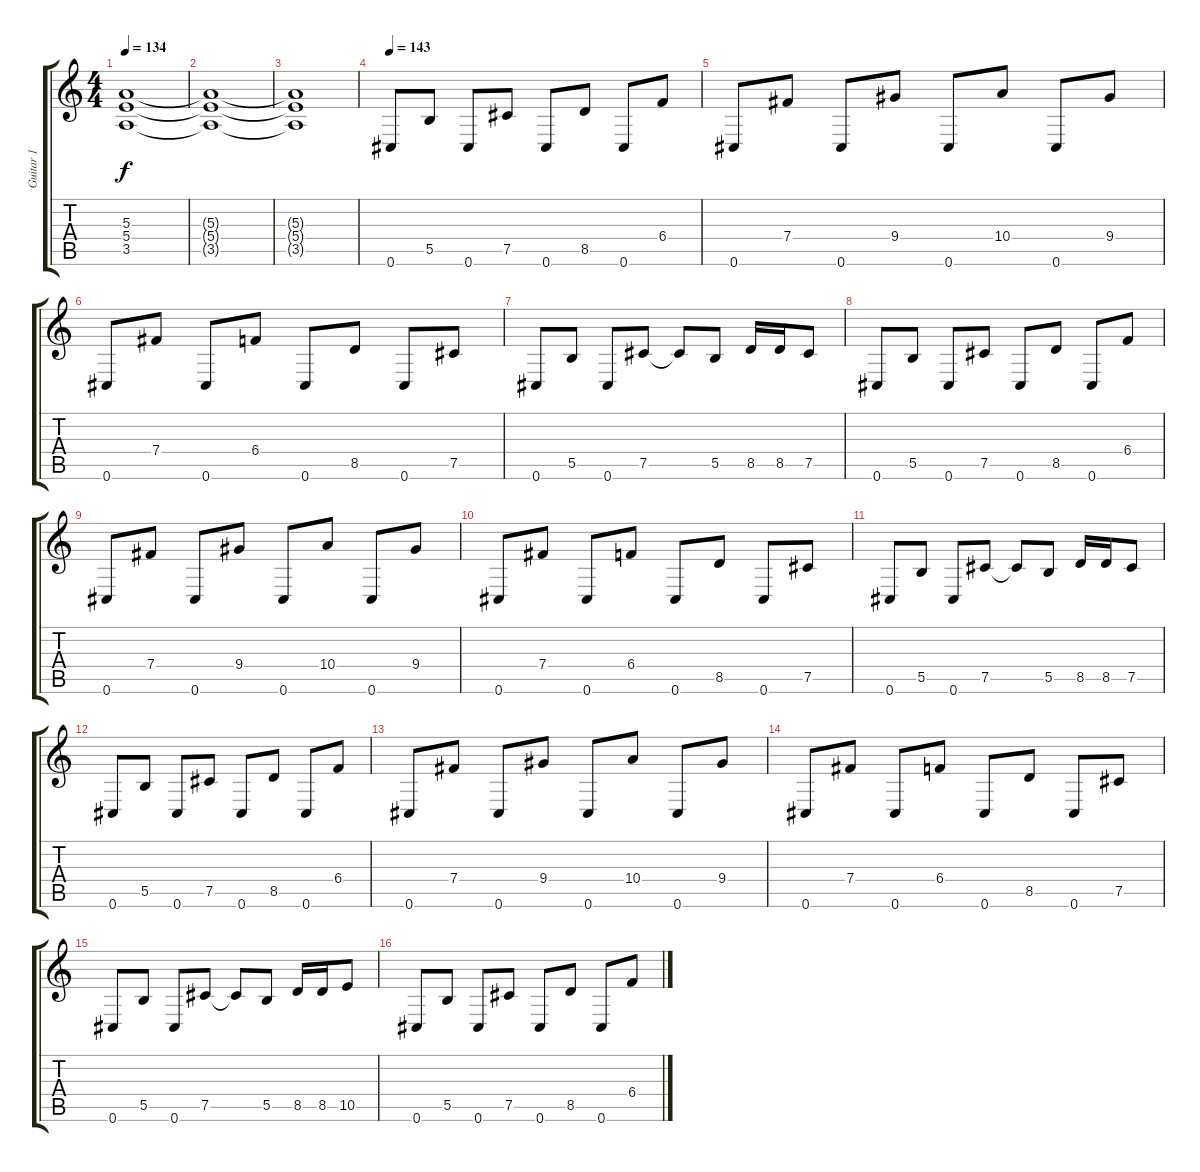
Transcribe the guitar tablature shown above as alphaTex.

\track ("Guitar 1" "Guitar 1") {instrument overdrivenguitar}
\staff {score tabs}
\tuning (Db4 Ab3 E3 B2 Gb2 Db2) {hide}
\ts (4 4)
\tempo 134
\clef g2
\ks c
(5.3 5.4 3.5).1{dy f} |
(5.3{t} 5.4{t} 3.5{t}).1 |
(5.3{t} 5.4{t} 3.5{t}).1 |
\tempo 143
0.6.8 5.5.8 0.6.8 7.5.8 0.6.8 8.5.8 0.6.8 6.4.8 |
0.6.8 7.4.8 0.6.8 9.4.8 0.6.8 10.4.8 0.6.8 9.4.8 |
0.6.8 7.4.8 0.6.8 6.4.8 0.6.8 8.5.8 0.6.8 7.5.8 |
0.6.8 5.5.8 0.6.8 7.5.8 7.5{t}.8 5.5.8 8.5.16 8.5.16 7.5.8 |
0.6.8 5.5.8 0.6.8 7.5.8 0.6.8 8.5.8 0.6.8 6.4.8 |
0.6.8 7.4.8 0.6.8 9.4.8 0.6.8 10.4.8 0.6.8 9.4.8 |
0.6.8 7.4.8 0.6.8 6.4.8 0.6.8 8.5.8 0.6.8 7.5.8 |
0.6.8 5.5.8 0.6.8 7.5.8 7.5{t}.8 5.5.8 8.5.16 8.5.16 7.5.8 |
0.6.8 5.5.8 0.6.8 7.5.8 0.6.8 8.5.8 0.6.8 6.4.8 |
0.6.8 7.4.8 0.6.8 9.4.8 0.6.8 10.4.8 0.6.8 9.4.8 |
0.6.8 7.4.8 0.6.8 6.4.8 0.6.8 8.5.8 0.6.8 7.5.8 |
0.6.8 5.5.8 0.6.8 7.5.8 7.5{t}.8 5.5.8 8.5.16 8.5.16 10.5.8 |
0.6.8 5.5.8 0.6.8 7.5.8 0.6.8 8.5.8 0.6.8 6.4.8
